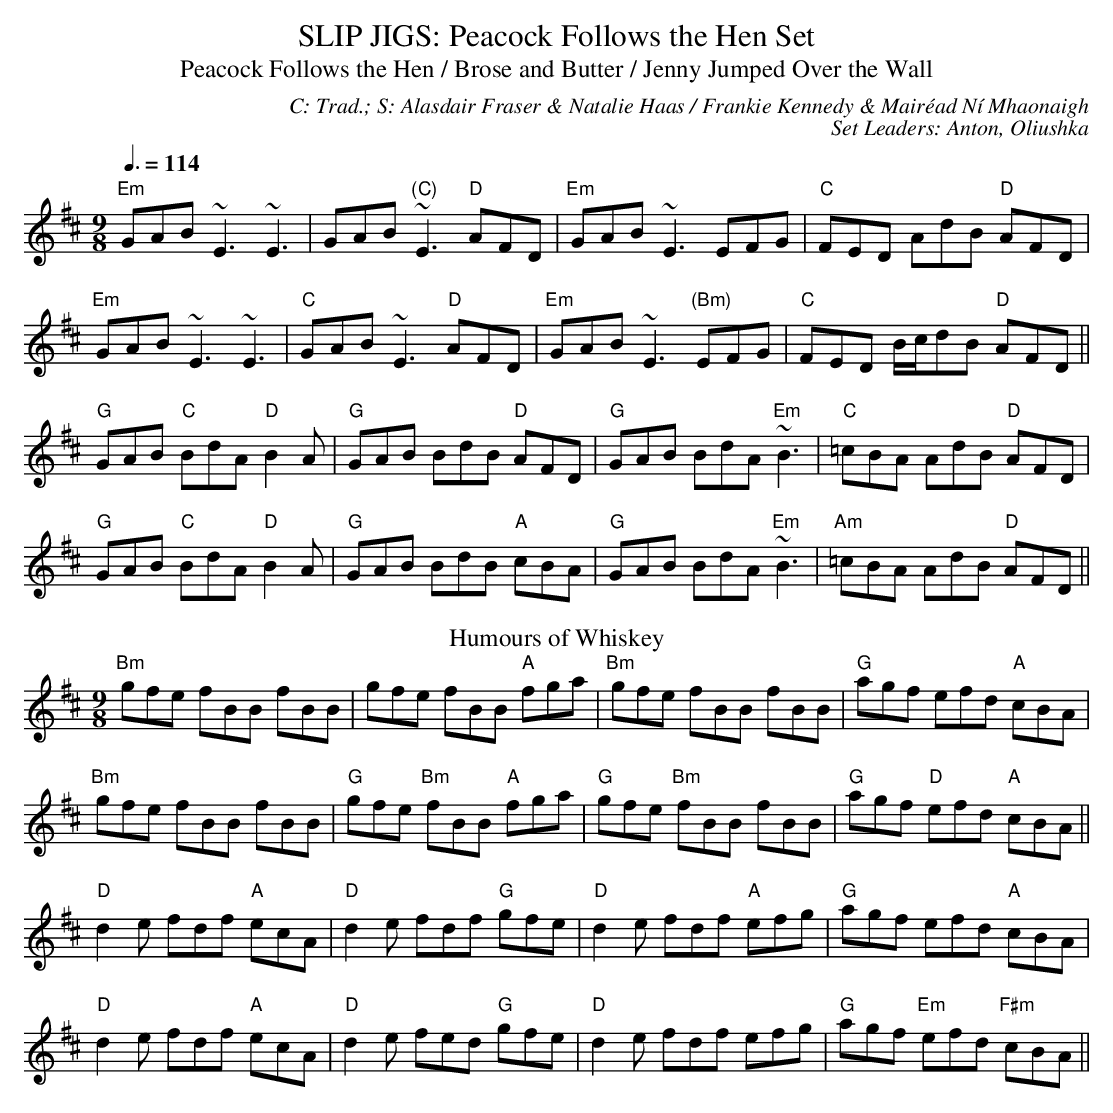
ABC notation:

X:1
T: SLIP JIGS: Peacock Follows the Hen Set
T: Peacock Follows the Hen / Brose and Butter / Jenny Jumped Over the Wall
C: C: Trad.; S: Alasdair Fraser & Natalie Haas / Frankie Kennedy & Mairéad Ní Mhaonaigh
C: Set Leaders: Anton, Oliushka
M: 9/8
L: 1/8
Q: 3/8=114
K: Edor
"Em"GAB ~E3 ~E3|GAB "(C)"~E3 "D"AFD|"Em"GAB ~E3 EFG|"C"FED AdB "D"AFD|
"Em"GAB ~E3 ~E3|"C"GAB ~E3 "D"AFD|"Em"GAB ~E3 "(Bm)"EFG|"C"FED B/c/dB "D"AFD||
"G"GAB "C"BdA "D"B2A|"G"GAB BdB "D"AFD|"G"GAB BdA "Em"~B3|"C"=cBA AdB "D"AFD|
"G"GAB "C"BdA "D"B2A|"G"GAB BdB "A"cBA|"G"GAB BdA "Em"~B3|"Am"=cBA AdB "D"AFD||
T: Humours of Whiskey
K: Bmin
"Bm"gfe fBB fBB|gfe fBB "A"fga|"Bm"gfe fBB fBB|"G"agf efd "A"cBA|
"Bm"gfe fBB fBB|"G"gfe "Bm"fBB "A"fga|"G"gfe "Bm"fBB fBB|"G"agf "D"efd "A"cBA||
"D"d2e fdf "A"ecA|"D"d2e fdf "G"gfe|"D"d2e fdf "A"efg|"G"agf efd "A"cBA|
"D"d2e fdf "A"ecA|"D"d2e fed "G"gfe|"D"d2e fdf efg|"G"agf "Em"efd "F#m"cBA||
